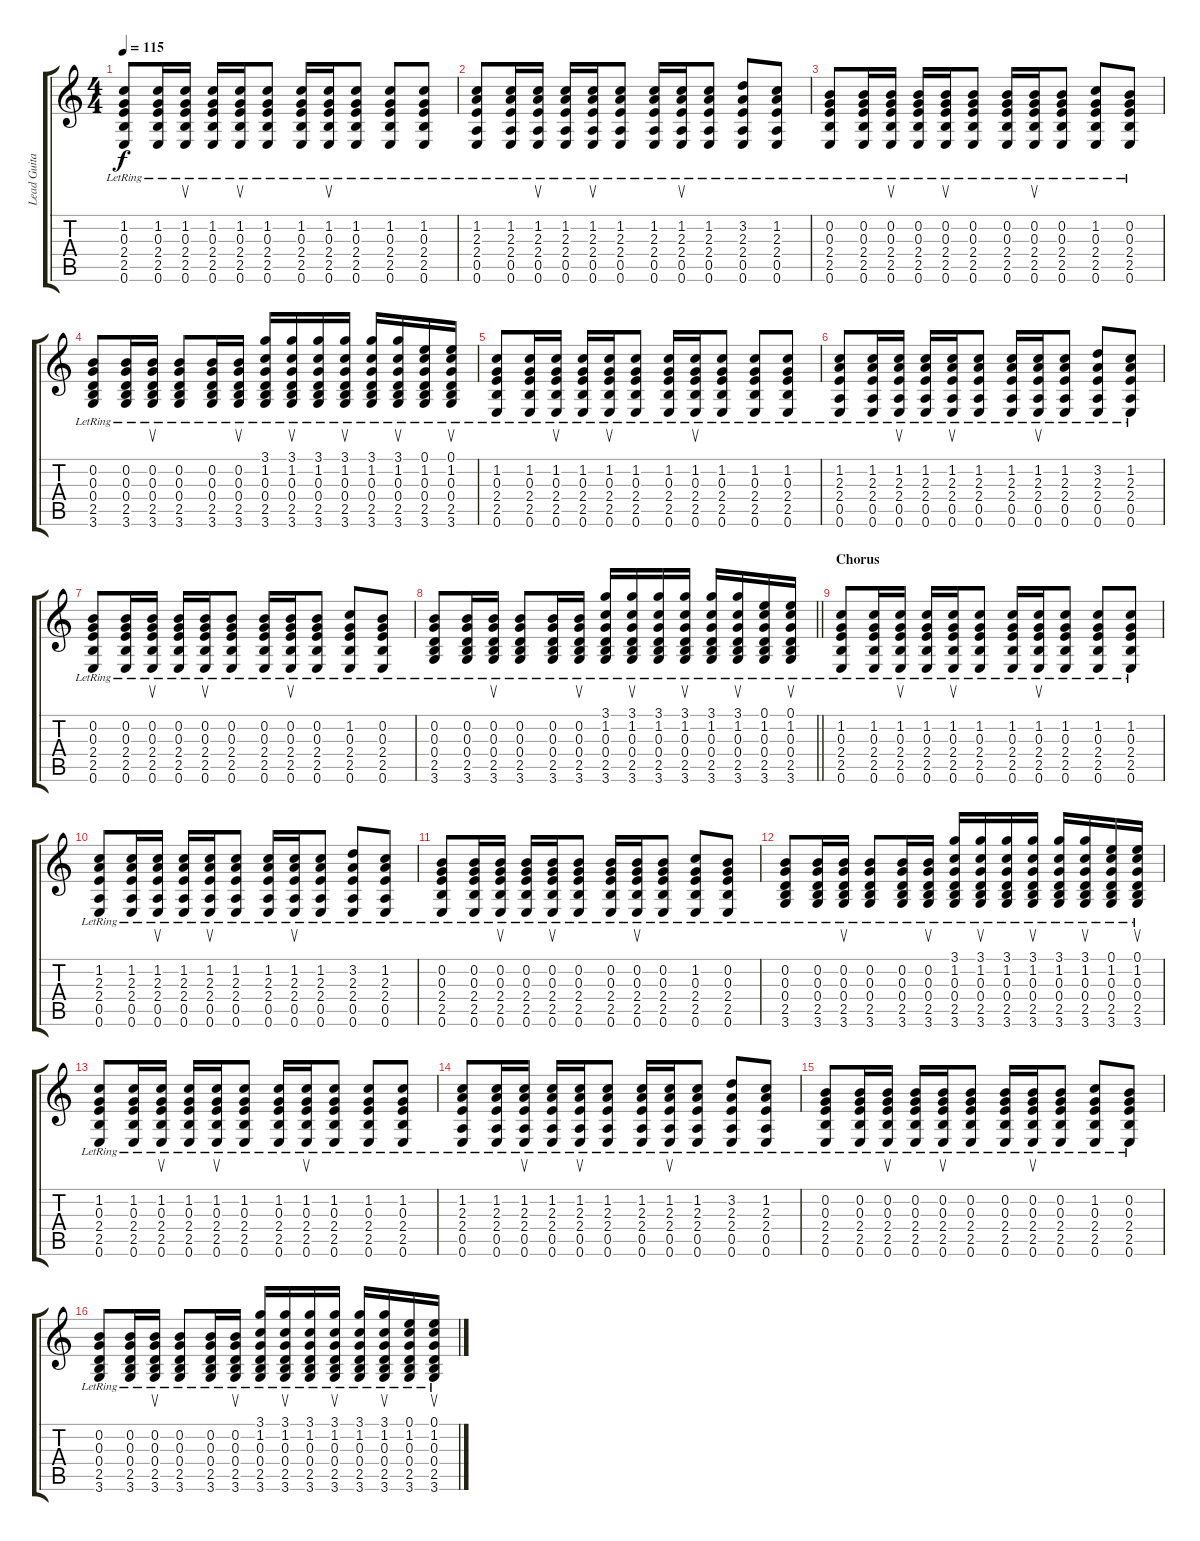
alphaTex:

\track ("Lead Guitar" "Lead Guita") {instrument acousticguitarnylon}
\staff {score tabs}
\tuning (E4 B3 G3 D3 A2 E2) {hide}
\ts (4 4)
\tempo 115
\clef g2
\ks c
(1.2{lr} 0.3{lr} 2.4{lr} 2.5{lr} 0.6{lr}).8{dy f} (1.2{lr} 0.3{lr} 2.4{lr} 2.5{lr} 0.6{lr}).16 (1.2{lr} 0.3{lr} 2.4{lr} 2.5{lr} 0.6{lr}).16{su} (1.2{lr} 0.3{lr} 2.4{lr} 2.5{lr} 0.6{lr}).16 (1.2{lr} 0.3{lr} 2.4{lr} 2.5{lr} 0.6{lr}).16{su} (1.2{lr} 0.3{lr} 2.4{lr} 2.5{lr} 0.6{lr}).8 (1.2{lr} 0.3{lr} 2.4{lr} 2.5{lr} 0.6{lr}).16 (1.2{lr} 0.3{lr} 2.4{lr} 2.5{lr} 0.6{lr}).16{su} (1.2{lr} 0.3{lr} 2.4{lr} 2.5{lr} 0.6{lr}).8 (1.2{lr} 0.3{lr} 2.4{lr} 2.5{lr} 0.6{lr}).8 (1.2{lr} 0.3{lr} 2.4{lr} 2.5{lr} 0.6{lr}).8 |
(1.2{lr} 2.3{lr} 2.4{lr} 0.5{lr} 0.6{lr}).8 (1.2{lr} 2.3{lr} 2.4{lr} 0.5{lr} 0.6{lr}).16 (1.2{lr} 2.3{lr} 2.4{lr} 0.5{lr} 0.6{lr}).16{su} (1.2{lr} 2.3{lr} 2.4{lr} 0.5{lr} 0.6{lr}).16 (1.2{lr} 2.3{lr} 2.4{lr} 0.5{lr} 0.6{lr}).16{su} (1.2{lr} 2.3{lr} 2.4{lr} 0.5{lr} 0.6{lr}).8 (1.2{lr} 2.3{lr} 2.4{lr} 0.5{lr} 0.6{lr}).16 (1.2{lr} 2.3{lr} 2.4{lr} 0.5{lr} 0.6{lr}).16{su} (1.2{lr} 2.3{lr} 2.4{lr} 0.5{lr} 0.6{lr}).8 (3.2{lr} 2.3{lr} 2.4{lr} 0.5{lr} 0.6{lr}).8 (1.2{lr} 2.3{lr} 2.4{lr} 0.5{lr} 0.6{lr}).8 |
(0.2{lr} 0.3{lr} 2.4{lr} 2.5{lr} 0.6{lr}).8 (0.2{lr} 0.3{lr} 2.4{lr} 2.5{lr} 0.6{lr}).16 (0.2{lr} 0.3{lr} 2.4{lr} 2.5{lr} 0.6{lr}).16{su} (0.2{lr} 0.3{lr} 2.4{lr} 2.5{lr} 0.6{lr}).16 (0.2{lr} 0.3{lr} 2.4{lr} 2.5{lr} 0.6{lr}).16{su} (0.2{lr} 0.3{lr} 2.4{lr} 2.5{lr} 0.6{lr}).8 (0.2{lr} 0.3{lr} 2.4{lr} 2.5{lr} 0.6{lr}).16 (0.2{lr} 0.3{lr} 2.4{lr} 2.5{lr} 0.6{lr}).16{su} (0.2{lr} 0.3{lr} 2.4{lr} 2.5{lr} 0.6{lr}).8 (1.2{lr} 0.3{lr} 2.4{lr} 2.5{lr} 0.6{lr}).8 (0.2{lr} 0.3{lr} 2.4{lr} 2.5{lr} 0.6{lr}).8 |
(0.2{lr} 0.3{lr} 0.4{lr} 2.5{lr} 3.6{lr}).8 (0.2{lr} 0.3{lr} 0.4{lr} 2.5{lr} 3.6{lr}).16 (0.2{lr} 0.3{lr} 0.4{lr} 2.5{lr} 3.6{lr}).16{su} (0.2{lr} 0.3{lr} 0.4{lr} 2.5{lr} 3.6{lr}).8 (0.2{lr} 0.3{lr} 0.4{lr} 2.5{lr} 3.6{lr}).16 (0.2{lr} 0.3{lr} 0.4{lr} 2.5{lr} 3.6{lr}).16{su} (3.1{lr} 1.2{lr} 0.3{lr} 0.4{lr} 2.5{lr} 3.6{lr}).16 (3.1{lr} 1.2{lr} 0.3{lr} 0.4{lr} 2.5{lr} 3.6{lr}).16{su} (3.1{lr} 1.2{lr} 0.3{lr} 0.4{lr} 2.5{lr} 3.6{lr}).16 (3.1{lr} 1.2{lr} 0.3{lr} 0.4{lr} 2.5{lr} 3.6{lr}).16{su} (3.1{lr} 1.2{lr} 0.3{lr} 0.4{lr} 2.5{lr} 3.6{lr}).16 (3.1{lr} 1.2{lr} 0.3{lr} 0.4{lr} 2.5{lr} 3.6{lr}).16{su} (0.1{lr} 1.2{lr} 0.3{lr} 0.4{lr} 2.5{lr} 3.6{lr}).16 (0.1{lr} 1.2{lr} 0.3{lr} 0.4{lr} 2.5{lr} 3.6{lr}).16{su} |
(1.2{lr} 0.3{lr} 2.4{lr} 2.5{lr} 0.6{lr}).8 (1.2{lr} 0.3{lr} 2.4{lr} 2.5{lr} 0.6{lr}).16 (1.2{lr} 0.3{lr} 2.4{lr} 2.5{lr} 0.6{lr}).16{su} (1.2{lr} 0.3{lr} 2.4{lr} 2.5{lr} 0.6{lr}).16 (1.2{lr} 0.3{lr} 2.4{lr} 2.5{lr} 0.6{lr}).16{su} (1.2{lr} 0.3{lr} 2.4{lr} 2.5{lr} 0.6{lr}).8 (1.2{lr} 0.3{lr} 2.4{lr} 2.5{lr} 0.6{lr}).16 (1.2{lr} 0.3{lr} 2.4{lr} 2.5{lr} 0.6{lr}).16{su} (1.2{lr} 0.3{lr} 2.4{lr} 2.5{lr} 0.6{lr}).8 (1.2{lr} 0.3{lr} 2.4{lr} 2.5{lr} 0.6{lr}).8 (1.2{lr} 0.3{lr} 2.4{lr} 2.5{lr} 0.6{lr}).8 |
(1.2{lr} 2.3{lr} 2.4{lr} 0.5{lr} 0.6{lr}).8 (1.2{lr} 2.3{lr} 2.4{lr} 0.5{lr} 0.6{lr}).16 (1.2{lr} 2.3{lr} 2.4{lr} 0.5{lr} 0.6{lr}).16{su} (1.2{lr} 2.3{lr} 2.4{lr} 0.5{lr} 0.6{lr}).16 (1.2{lr} 2.3{lr} 2.4{lr} 0.5{lr} 0.6{lr}).16{su} (1.2{lr} 2.3{lr} 2.4{lr} 0.5{lr} 0.6{lr}).8 (1.2{lr} 2.3{lr} 2.4{lr} 0.5{lr} 0.6{lr}).16 (1.2{lr} 2.3{lr} 2.4{lr} 0.5{lr} 0.6{lr}).16{su} (1.2{lr} 2.3{lr} 2.4{lr} 0.5{lr} 0.6{lr}).8 (3.2{lr} 2.3{lr} 2.4{lr} 0.5{lr} 0.6{lr}).8 (1.2{lr} 2.3{lr} 2.4{lr} 0.5{lr} 0.6{lr}).8 |
(0.2{lr} 0.3{lr} 2.4{lr} 2.5{lr} 0.6{lr}).8 (0.2{lr} 0.3{lr} 2.4{lr} 2.5{lr} 0.6{lr}).16 (0.2{lr} 0.3{lr} 2.4{lr} 2.5{lr} 0.6{lr}).16{su} (0.2{lr} 0.3{lr} 2.4{lr} 2.5{lr} 0.6{lr}).16 (0.2{lr} 0.3{lr} 2.4{lr} 2.5{lr} 0.6{lr}).16{su} (0.2{lr} 0.3{lr} 2.4{lr} 2.5{lr} 0.6{lr}).8 (0.2{lr} 0.3{lr} 2.4{lr} 2.5{lr} 0.6{lr}).16 (0.2{lr} 0.3{lr} 2.4{lr} 2.5{lr} 0.6{lr}).16{su} (0.2{lr} 0.3{lr} 2.4{lr} 2.5{lr} 0.6{lr}).8 (1.2{lr} 0.3{lr} 2.4{lr} 2.5{lr} 0.6{lr}).8 (0.2{lr} 0.3{lr} 2.4{lr} 2.5{lr} 0.6{lr}).8 |
\barLineRight lightlight
(0.2{lr} 0.3{lr} 0.4{lr} 2.5{lr} 3.6{lr}).8 (0.2{lr} 0.3{lr} 0.4{lr} 2.5{lr} 3.6{lr}).16 (0.2{lr} 0.3{lr} 0.4{lr} 2.5{lr} 3.6{lr}).16{su} (0.2{lr} 0.3{lr} 0.4{lr} 2.5{lr} 3.6{lr}).8 (0.2{lr} 0.3{lr} 0.4{lr} 2.5{lr} 3.6{lr}).16 (0.2{lr} 0.3{lr} 0.4{lr} 2.5{lr} 3.6{lr}).16{su} (3.1{lr} 1.2{lr} 0.3{lr} 0.4{lr} 2.5{lr} 3.6{lr}).16 (3.1{lr} 1.2{lr} 0.3{lr} 0.4{lr} 2.5{lr} 3.6{lr}).16{su} (3.1{lr} 1.2{lr} 0.3{lr} 0.4{lr} 2.5{lr} 3.6{lr}).16 (3.1{lr} 1.2{lr} 0.3{lr} 0.4{lr} 2.5{lr} 3.6{lr}).16{su} (3.1{lr} 1.2{lr} 0.3{lr} 0.4{lr} 2.5{lr} 3.6{lr}).16 (3.1{lr} 1.2{lr} 0.3{lr} 0.4{lr} 2.5{lr} 3.6{lr}).16{su} (0.1{lr} 1.2{lr} 0.3{lr} 0.4{lr} 2.5{lr} 3.6{lr}).16 (0.1{lr} 1.2{lr} 0.3{lr} 0.4{lr} 2.5{lr} 3.6{lr}).16{su} |
\section ("" "Chorus")
(1.2{lr} 0.3{lr} 2.4{lr} 2.5{lr} 0.6{lr}).8 (1.2{lr} 0.3{lr} 2.4{lr} 2.5{lr} 0.6{lr}).16 (1.2{lr} 0.3{lr} 2.4{lr} 2.5{lr} 0.6{lr}).16{su} (1.2{lr} 0.3{lr} 2.4{lr} 2.5{lr} 0.6{lr}).16 (1.2{lr} 0.3{lr} 2.4{lr} 2.5{lr} 0.6{lr}).16{su} (1.2{lr} 0.3{lr} 2.4{lr} 2.5{lr} 0.6{lr}).8 (1.2{lr} 0.3{lr} 2.4{lr} 2.5{lr} 0.6{lr}).16 (1.2{lr} 0.3{lr} 2.4{lr} 2.5{lr} 0.6{lr}).16{su} (1.2{lr} 0.3{lr} 2.4{lr} 2.5{lr} 0.6{lr}).8 (1.2{lr} 0.3{lr} 2.4{lr} 2.5{lr} 0.6{lr}).8 (1.2{lr} 0.3{lr} 2.4{lr} 2.5{lr} 0.6{lr}).8 |
(1.2{lr} 2.3{lr} 2.4{lr} 0.5{lr} 0.6{lr}).8 (1.2{lr} 2.3{lr} 2.4{lr} 0.5{lr} 0.6{lr}).16 (1.2{lr} 2.3{lr} 2.4{lr} 0.5{lr} 0.6{lr}).16{su} (1.2{lr} 2.3{lr} 2.4{lr} 0.5{lr} 0.6{lr}).16 (1.2{lr} 2.3{lr} 2.4{lr} 0.5{lr} 0.6{lr}).16{su} (1.2{lr} 2.3{lr} 2.4{lr} 0.5{lr} 0.6{lr}).8 (1.2{lr} 2.3{lr} 2.4{lr} 0.5{lr} 0.6{lr}).16 (1.2{lr} 2.3{lr} 2.4{lr} 0.5{lr} 0.6{lr}).16{su} (1.2{lr} 2.3{lr} 2.4{lr} 0.5{lr} 0.6{lr}).8 (3.2{lr} 2.3{lr} 2.4{lr} 0.5{lr} 0.6{lr}).8 (1.2{lr} 2.3{lr} 2.4{lr} 0.5{lr} 0.6{lr}).8 |
(0.2{lr} 0.3{lr} 2.4{lr} 2.5{lr} 0.6{lr}).8 (0.2{lr} 0.3{lr} 2.4{lr} 2.5{lr} 0.6{lr}).16 (0.2{lr} 0.3{lr} 2.4{lr} 2.5{lr} 0.6{lr}).16{su} (0.2{lr} 0.3{lr} 2.4{lr} 2.5{lr} 0.6{lr}).16 (0.2{lr} 0.3{lr} 2.4{lr} 2.5{lr} 0.6{lr}).16{su} (0.2{lr} 0.3{lr} 2.4{lr} 2.5{lr} 0.6{lr}).8 (0.2{lr} 0.3{lr} 2.4{lr} 2.5{lr} 0.6{lr}).16 (0.2{lr} 0.3{lr} 2.4{lr} 2.5{lr} 0.6{lr}).16{su} (0.2{lr} 0.3{lr} 2.4{lr} 2.5{lr} 0.6{lr}).8 (1.2{lr} 0.3{lr} 2.4{lr} 2.5{lr} 0.6{lr}).8 (0.2{lr} 0.3{lr} 2.4{lr} 2.5{lr} 0.6{lr}).8 |
(0.2{lr} 0.3{lr} 0.4{lr} 2.5{lr} 3.6{lr}).8 (0.2{lr} 0.3{lr} 0.4{lr} 2.5{lr} 3.6{lr}).16 (0.2{lr} 0.3{lr} 0.4{lr} 2.5{lr} 3.6{lr}).16{su} (0.2{lr} 0.3{lr} 0.4{lr} 2.5{lr} 3.6{lr}).8 (0.2{lr} 0.3{lr} 0.4{lr} 2.5{lr} 3.6{lr}).16 (0.2{lr} 0.3{lr} 0.4{lr} 2.5{lr} 3.6{lr}).16{su} (3.1{lr} 1.2{lr} 0.3{lr} 0.4{lr} 2.5{lr} 3.6{lr}).16 (3.1{lr} 1.2{lr} 0.3{lr} 0.4{lr} 2.5{lr} 3.6{lr}).16{su} (3.1{lr} 1.2{lr} 0.3{lr} 0.4{lr} 2.5{lr} 3.6{lr}).16 (3.1{lr} 1.2{lr} 0.3{lr} 0.4{lr} 2.5{lr} 3.6{lr}).16{su} (3.1{lr} 1.2{lr} 0.3{lr} 0.4{lr} 2.5{lr} 3.6{lr}).16 (3.1{lr} 1.2{lr} 0.3{lr} 0.4{lr} 2.5{lr} 3.6{lr}).16{su} (0.1{lr} 1.2{lr} 0.3{lr} 0.4{lr} 2.5{lr} 3.6{lr}).16 (0.1{lr} 1.2{lr} 0.3{lr} 0.4{lr} 2.5{lr} 3.6{lr}).16{su} |
(1.2{lr} 0.3{lr} 2.4{lr} 2.5{lr} 0.6{lr}).8 (1.2{lr} 0.3{lr} 2.4{lr} 2.5{lr} 0.6{lr}).16 (1.2{lr} 0.3{lr} 2.4{lr} 2.5{lr} 0.6{lr}).16{su} (1.2{lr} 0.3{lr} 2.4{lr} 2.5{lr} 0.6{lr}).16 (1.2{lr} 0.3{lr} 2.4{lr} 2.5{lr} 0.6{lr}).16{su} (1.2{lr} 0.3{lr} 2.4{lr} 2.5{lr} 0.6{lr}).8 (1.2{lr} 0.3{lr} 2.4{lr} 2.5{lr} 0.6{lr}).16 (1.2{lr} 0.3{lr} 2.4{lr} 2.5{lr} 0.6{lr}).16{su} (1.2{lr} 0.3{lr} 2.4{lr} 2.5{lr} 0.6{lr}).8 (1.2{lr} 0.3{lr} 2.4{lr} 2.5{lr} 0.6{lr}).8 (1.2{lr} 0.3{lr} 2.4{lr} 2.5{lr} 0.6{lr}).8 |
(1.2{lr} 2.3{lr} 2.4{lr} 0.5{lr} 0.6{lr}).8 (1.2{lr} 2.3{lr} 2.4{lr} 0.5{lr} 0.6{lr}).16 (1.2{lr} 2.3{lr} 2.4{lr} 0.5{lr} 0.6{lr}).16{su} (1.2{lr} 2.3{lr} 2.4{lr} 0.5{lr} 0.6{lr}).16 (1.2{lr} 2.3{lr} 2.4{lr} 0.5{lr} 0.6{lr}).16{su} (1.2{lr} 2.3{lr} 2.4{lr} 0.5{lr} 0.6{lr}).8 (1.2{lr} 2.3{lr} 2.4{lr} 0.5{lr} 0.6{lr}).16 (1.2{lr} 2.3{lr} 2.4{lr} 0.5{lr} 0.6{lr}).16{su} (1.2{lr} 2.3{lr} 2.4{lr} 0.5{lr} 0.6{lr}).8 (3.2{lr} 2.3{lr} 2.4{lr} 0.5{lr} 0.6{lr}).8 (1.2{lr} 2.3{lr} 2.4{lr} 0.5{lr} 0.6{lr}).8 |
(0.2{lr} 0.3{lr} 2.4{lr} 2.5{lr} 0.6{lr}).8 (0.2{lr} 0.3{lr} 2.4{lr} 2.5{lr} 0.6{lr}).16 (0.2{lr} 0.3{lr} 2.4{lr} 2.5{lr} 0.6{lr}).16{su} (0.2{lr} 0.3{lr} 2.4{lr} 2.5{lr} 0.6{lr}).16 (0.2{lr} 0.3{lr} 2.4{lr} 2.5{lr} 0.6{lr}).16{su} (0.2{lr} 0.3{lr} 2.4{lr} 2.5{lr} 0.6{lr}).8 (0.2{lr} 0.3{lr} 2.4{lr} 2.5{lr} 0.6{lr}).16 (0.2{lr} 0.3{lr} 2.4{lr} 2.5{lr} 0.6{lr}).16{su} (0.2{lr} 0.3{lr} 2.4{lr} 2.5{lr} 0.6{lr}).8 (1.2{lr} 0.3{lr} 2.4{lr} 2.5{lr} 0.6{lr}).8 (0.2{lr} 0.3{lr} 2.4{lr} 2.5{lr} 0.6{lr}).8 |
(0.2{lr} 0.3{lr} 0.4{lr} 2.5{lr} 3.6{lr}).8 (0.2{lr} 0.3{lr} 0.4{lr} 2.5{lr} 3.6{lr}).16 (0.2{lr} 0.3{lr} 0.4{lr} 2.5{lr} 3.6{lr}).16{su} (0.2{lr} 0.3{lr} 0.4{lr} 2.5{lr} 3.6{lr}).8 (0.2{lr} 0.3{lr} 0.4{lr} 2.5{lr} 3.6{lr}).16 (0.2{lr} 0.3{lr} 0.4{lr} 2.5{lr} 3.6{lr}).16{su} (3.1{lr} 1.2{lr} 0.3{lr} 0.4{lr} 2.5{lr} 3.6{lr}).16 (3.1{lr} 1.2{lr} 0.3{lr} 0.4{lr} 2.5{lr} 3.6{lr}).16{su} (3.1{lr} 1.2{lr} 0.3{lr} 0.4{lr} 2.5{lr} 3.6{lr}).16 (3.1{lr} 1.2{lr} 0.3{lr} 0.4{lr} 2.5{lr} 3.6{lr}).16{su} (3.1{lr} 1.2{lr} 0.3{lr} 0.4{lr} 2.5{lr} 3.6{lr}).16 (3.1{lr} 1.2{lr} 0.3{lr} 0.4{lr} 2.5{lr} 3.6{lr}).16{su} (0.1{lr} 1.2{lr} 0.3{lr} 0.4{lr} 2.5{lr} 3.6{lr}).16 (0.1{lr} 1.2{lr} 0.3{lr} 0.4{lr} 2.5{lr} 3.6{lr}).16{su}
